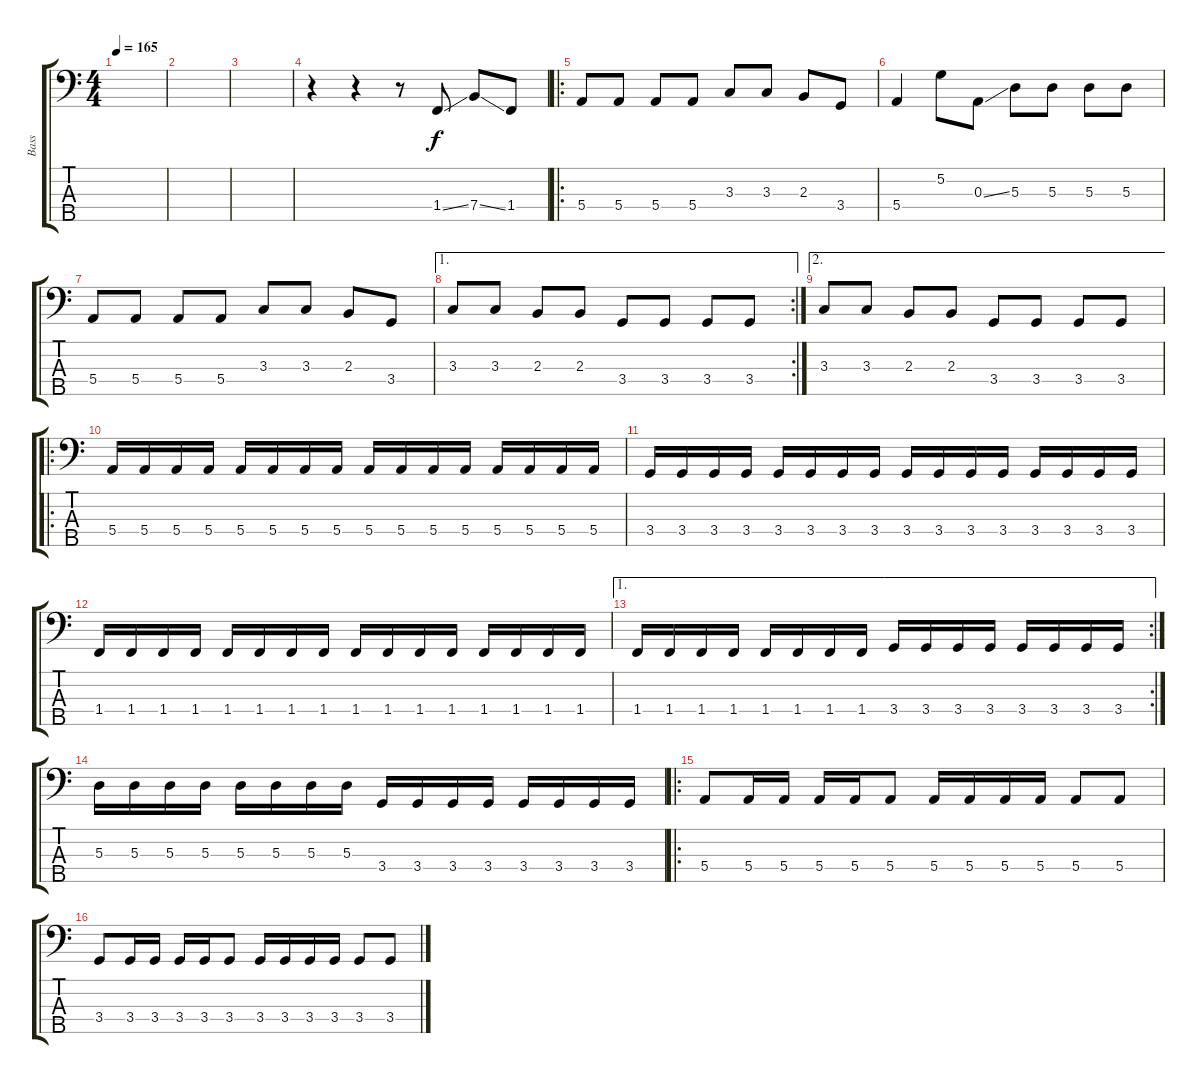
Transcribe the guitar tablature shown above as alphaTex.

\track ("Bass" "Bass") {instrument electricbasspick}
\staff {score tabs}
\tuning (G2 D2 A1 E1 B0) {hide}
\ts (4 4)
\tempo 165
\clef f4
\ks c
|
|
|
r.4 r.4 r.8 1.4{ss}.8 7.4{ss}.8 1.4.8 |
\ro
5.4.8 5.4.8 5.4.8 5.4.8 3.3.8 3.3.8 2.3.8 3.4.8 |
5.4.4 5.2.8 0.3{ss}.8 5.3.8 5.3.8 5.3.8 5.3.8 |
5.4.8 5.4.8 5.4.8 5.4.8 3.3.8 3.3.8 2.3.8 3.4.8 |
\ae 1
\rc 2
3.3.8 3.3.8 2.3.8 2.3.8 3.4.8 3.4.8 3.4.8 3.4.8 |
\ae 2
3.3.8 3.3.8 2.3.8 2.3.8 3.4.8 3.4.8 3.4.8 3.4.8 |
\ro
5.4.16 5.4.16 5.4.16 5.4.16 5.4.16 5.4.16 5.4.16 5.4.16 5.4.16 5.4.16 5.4.16 5.4.16 5.4.16 5.4.16 5.4.16 5.4.16 |
3.4.16 3.4.16 3.4.16 3.4.16 3.4.16 3.4.16 3.4.16 3.4.16 3.4.16 3.4.16 3.4.16 3.4.16 3.4.16 3.4.16 3.4.16 3.4.16 |
1.4.16 1.4.16 1.4.16 1.4.16 1.4.16 1.4.16 1.4.16 1.4.16 1.4.16 1.4.16 1.4.16 1.4.16 1.4.16 1.4.16 1.4.16 1.4.16 |
\ae 1
\rc 2
1.4.16 1.4.16 1.4.16 1.4.16 1.4.16 1.4.16 1.4.16 1.4.16 3.4.16 3.4.16 3.4.16 3.4.16 3.4.16 3.4.16 3.4.16 3.4.16 |
5.3.16 5.3.16 5.3.16 5.3.16 5.3.16 5.3.16 5.3.16 5.3.16 3.4.16 3.4.16 3.4.16 3.4.16 3.4.16 3.4.16 3.4.16 3.4.16 |
\ro
5.4.8 5.4.16 5.4.16 5.4.16 5.4.16 5.4.8 5.4.16 5.4.16 5.4.16 5.4.16 5.4.8 5.4.8 |
3.4.8 3.4.16 3.4.16 3.4.16 3.4.16 3.4.8 3.4.16 3.4.16 3.4.16 3.4.16 3.4.8 3.4.8
